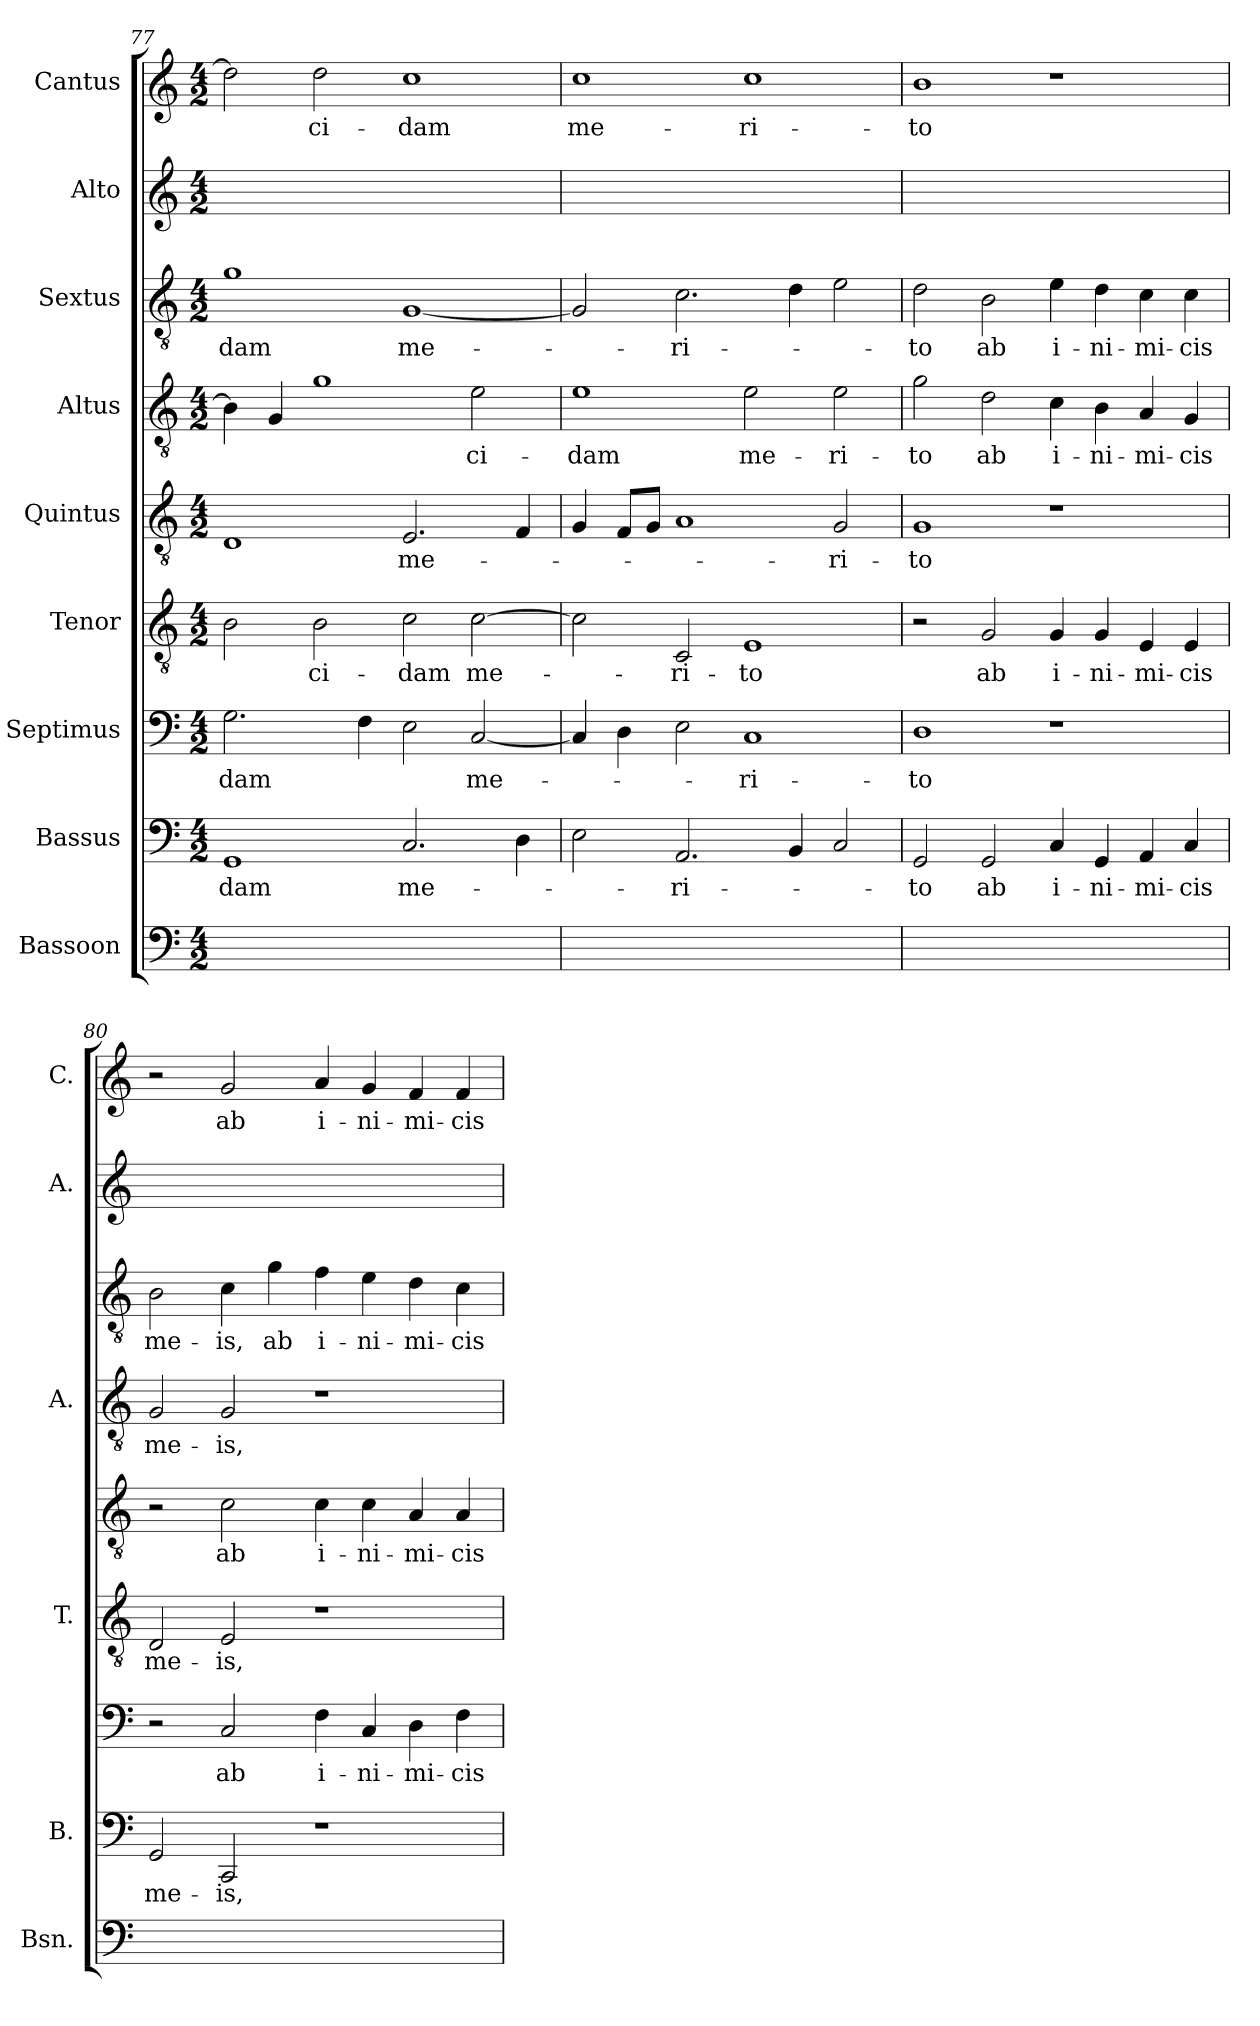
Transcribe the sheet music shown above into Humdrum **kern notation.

**kern	**text	**kern	**text	**kern	**text	**kern	**text	**kern	**text	**kern	**text	**kern	**text	**kern	**text	**kern	**text
*part9	*part9	*part8	*part8	*part7	*part7	*part6	*part6	*part5	*part5	*part4	*part4	*part3	*part3	*part2	*part2	*part1	*part1
*staff9	*staff9	*staff8	*staff8	*staff7	*staff7	*staff6	*staff6	*staff5	*staff5	*staff4	*staff4	*staff3	*staff3	*staff2	*staff2	*staff1	*staff1
*I"Bassoon	*	*I"Bassus	*	*I"Septimus	*	*I"Tenor	*	*I"Quintus	*	*I"Altus	*	*I"Sextus	*	*I"Alto	*	*I"Cantus	*
*I'Bsn.	*	*I'B.	*	*	*	*I'T.	*	*	*	*I'A.	*	*	*	*I'A.	*	*I'C.	*
!!LO:LB:g=z
*clefF4	*	*clefF4	*	*clefF4	*	*clefGv2	*	*clefGv2	*	*clefGv2	*	*clefGv2	*	*clefG2	*	*clefG2	*
*	*	*	*	*	*	*ITrd7c12	*	*ITrd7c12	*	*ITrd7c12	*	*ITrd7c12	*	*	*	*	*
*k[]	*	*k[]	*	*k[]	*	*k[]	*	*k[]	*	*k[]	*	*k[]	*	*k[]	*	*k[]	*
*C:	*	*C:	*	*C:	*	*C:	*	*C:	*	*C:	*	*C:	*	*C:	*	*C:	*
*M4/2	*	*M4/2	*	*M4/2	*	*M4/2	*	*M4/2	*	*M4/2	*	*M4/2	*	*M4/2	*	*M4/2	*
=77	=77	=77	=77	=77	=77	=77	=77	=77	=77	=77	=77	=77	=77	=77	=77	=77	=77
!	!	!	!LO:LY:b	!	!LO:LY:b	!	!	!	!	!	!	!	!LO:LY:b	!	!	!	!
1GGyy	-dam	1GG	-dam	2.G\	-dam	2BB\	.	1DD	.	4BB\]	.	1G	-dam	2dd\yy]	.	2dd\]	.
.	.	.	.	.	.	.	.	.	.	4GG/	.	.	.	.	.	.	.
!	!	!	!	!	!	!	!LO:LY:b	!	!	!	!	!	!	!	!	!	!LO:LY:b
.	.	.	.	.	.	2BB\	-ci-	.	.	1G	.	.	.	2dd\yy	-ci-	2dd\	-ci-
.	.	.	.	4F\	.	.	.	.	.	.	.	.	.	.	.	.	.
!	!	!	!LO:LY:b	!	!	!	!LO:LY:b	!	!LO:LY:b	!	!	!	!LO:LY:b	!	!	!	!LO:LY:b
2.C/yy	me-	2.C/	me-	2E\	.	2C\	-dam	2.EE/	me-	.	.	[<1GG	me-	1ccyy	-dam	1cc	-dam
!	!	!	!	!	!LO:LY:b	!	!LO:LY:b	!	!	!	!LO:LY:b	!	!	!	!	!	!
.	.	.	.	[<2C/	me-	[>2C\	me-	.	.	2E\	-ci-	.	.	.	.	.	.
4D\yy	.	4D\	.	.	.	.	.	4FF/	.	.	.	.	.	.	.	.	.
=78	=78	=78	=78	=78	=78	=78	=78	=78	=78	=78	=78	=78	=78	=78	=78	=78	=78
!	!	!	!	!	!	!	!	!	!	!	!LO:LY:b	!	!	!	!	!	!LO:LY:b
2E\yy	.	2E\	.	4C/]	.	2C\]	.	4GG/	.	1E	-dam	2GG/]	.	1ccyy	me-	1cc	me-
.	.	.	.	4D\	.	.	.	8FF/L	.	.	.	.	.	.	.	.	.
.	.	.	.	.	.	.	.	8GG/J	.	.	.	.	.	.	.	.	.
!	!	!	!LO:LY:b	!	!	!	!LO:LY:b	!	!	!	!	!	!LO:LY:b	!	!	!	!
2.AA/yy	-ri-	2.AA/	-ri-	2E\	.	2CC/	-ri-	1AA	.	.	.	2.C\	-ri-	.	.	.	.
!	!	!	!	!	!LO:LY:b	!	!LO:LY:b	!	!	!	!LO:LY:b	!	!	!	!	!	!LO:LY:b
.	.	.	.	1C	-ri-	1EE	-to	.	.	2E\	me-	.	.	1ccyy	-ri-	1cc	-ri-
4BB/yy	.	4BB/	.	.	.	.	.	.	.	.	.	4D\	.	.	.	.	.
!	!	!	!	!	!	!	!	!	!LO:LY:b	!	!LO:LY:b	!	!	!	!	!	!
2C/yy	.	2C/	.	.	.	.	.	2GG/	-ri-	2E\	-ri-	2E\	.	.	.	.	.
=79	=79	=79	=79	=79	=79	=79	=79	=79	=79	=79	=79	=79	=79	=79	=79	=79	=79
!	!	!	!LO:LY:b	!	!LO:LY:b	!	!	!	!LO:LY:b	!	!LO:LY:b	!	!LO:LY:b	!	!	!	!LO:LY:b
2GG/yy	-to	2GG/	-to	1D	-to	2r	.	1GG	-to	2G\	-to	2D\	-to	1byy	-to	1b	-to
!	!	!	!LO:LY:b	!	!	!	!LO:LY:b	!	!	!	!LO:LY:b	!	!LO:LY:b	!	!	!	!
2GG/yy	ab	2GG/	ab	.	.	2GG/	ab	.	.	2D\	ab	2BB\	ab	.	.	.	.
!	!	!	!LO:LY:b	!	!	!	!LO:LY:b	!	!	!	!LO:LY:b	!	!LO:LY:b	!	!	!	!
4C/yy	i-	4C/	i-	1r	.	4GG/	i-	1r	.	4C\	i-	4E\	i-	1ryy	.	1r	.
!	!	!	!LO:LY:b	!	!	!	!LO:LY:b	!	!	!	!LO:LY:b	!	!LO:LY:b	!	!	!	!
4GG/yy	-ni-	4GG/	-ni-	.	.	4GG/	-ni-	.	.	4BB\	-ni-	4D\	-ni-	.	.	.	.
!	!	!	!LO:LY:b	!	!	!	!LO:LY:b	!	!	!	!LO:LY:b	!	!LO:LY:b	!	!	!	!
4AA/yy	-mi-	4AA/	-mi-	.	.	4EE/	-mi-	.	.	4AA/	-mi-	4C\	-mi-	.	.	.	.
!	!	!	!LO:LY:b	!	!	!	!LO:LY:b	!	!	!	!LO:LY:b	!	!LO:LY:b	!	!	!	!
4C/yy	-cis	4C/	-cis	.	.	4EE/	-cis	.	.	4GG/	-cis	4C\	-cis	.	.	.	.
=80	=80	=80	=80	=80	=80	=80	=80	=80	=80	=80	=80	=80	=80	=80	=80	=80	=80
!	!	!	!LO:LY:b	!	!	!	!LO:LY:b	!	!	!	!LO:LY:b	!	!LO:LY:b	!	!	!	!
2GG/yy	me-	2GG/	me-	2r	.	2DD/	me-	2r	.	2GG/	me-	2BB\	me-	2ryy	.	2r	.
!	!	!	!LO:LY:b	!	!LO:LY:b	!	!LO:LY:b	!	!LO:LY:b	!	!LO:LY:b	!	!LO:LY:b	!	!	!	!LO:LY:b
2CC/yy	-is,	2CC/	-is,	2C/	ab	2EE/	-is,	2C\	ab	2GG/	-is,	4C\	-is,	2g/yy	ab	2g/	ab
!	!	!	!	!	!	!	!	!	!	!	!	!	!LO:LY:b	!	!	!	!
.	.	.	.	.	.	.	.	.	.	.	.	4G\	ab	.	.	.	.
!	!	!	!	!	!LO:LY:b	!	!	!	!LO:LY:b	!	!	!	!LO:LY:b	!	!	!	!LO:LY:b
1ryy	.	1r	.	4F\	i-	1r	.	4C\	i-	1r	.	4F\	i-	4a/yy	i-	4a/	i-
!	!	!	!	!	!LO:LY:b	!	!	!	!LO:LY:b	!	!	!	!LO:LY:b	!	!	!	!LO:LY:b
.	.	.	.	4C/	-ni-	.	.	4C\	-ni-	.	.	4E\	-ni-	4g/yy	-ni-	4g/	-ni-
!	!	!	!	!	!LO:LY:b	!	!	!	!LO:LY:b	!	!	!	!LO:LY:b	!	!	!	!LO:LY:b
.	.	.	.	4D\	-mi-	.	.	4AA/	-mi-	.	.	4D\	-mi-	4f/yy	-mi-	4f/	-mi-
!	!	!	!	!	!LO:LY:b	!	!	!	!LO:LY:b	!	!	!	!LO:LY:b	!	!	!	!LO:LY:b
.	.	.	.	4F\	-cis	.	.	4AA/	-cis	.	.	4C\	-cis	4f/yy	-cis	4f/	-cis
=	=	=	=	=	=	=	=	=	=	=	=	=	=	=	=	=	=
*-	*-	*-	*-	*-	*-	*-	*-	*-	*-	*-	*-	*-	*-	*-	*-	*-	*-
